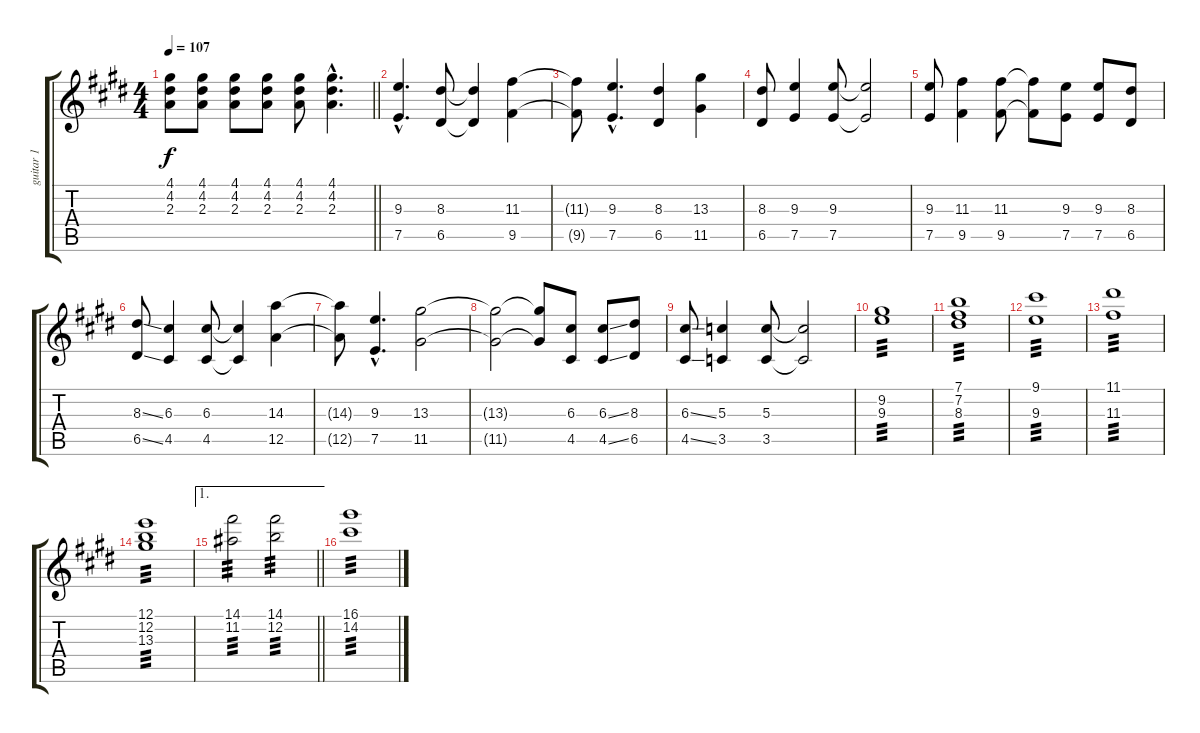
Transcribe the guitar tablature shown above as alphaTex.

\track ("guitar 1" "guitar 1") {instrument electricguitarjazz}
\staff {score tabs}
\tuning (E4 B3 G3 D3 A2 E2) {hide}
\ts (4 4)
\tempo 107
\clef g2
\barLineRight lightlight
\ks e
(4.1 4.2 2.3).8{dy f} (4.1 4.2 2.3).8 (4.1 4.2 2.3).8 (4.1 4.2 2.3).8 (4.1 4.2 2.3).8 (4.1{hac} 4.2{hac} 2.3{hac}).4{d} |
(9.3{hac} 7.5{hac}).4{d} (8.3 6.5).8 (8.3{t} 6.5{t}).4 (11.3 9.5).4 |
(11.3{t} 9.5{t}).8 (9.3{hac} 7.5{hac}).4{d} (8.3 6.5).4 (13.3 11.5).4 |
(8.3 6.5).8 (9.3 7.5).4 (9.3 7.5).8 (9.3{t} 7.5{t}).2 |
(9.3 7.5).8 (11.3 9.5).4 (11.3 9.5).8 (11.3{t} 9.5{t}).8 (9.3 7.5).8 (9.3 7.5).8 (8.3 6.5).8 |
(8.3{ss} 6.5{ss}).8 (6.3 4.5).4 (6.3 4.5).8 (6.3{t} 4.5{t}).4 (14.3 12.5).4 |
(14.3{t} 12.5{t}).8 (9.3{hac} 7.5{hac}).4{d} (13.3 11.5).2 |
(13.3{t} 11.5{t}).2 (13.3{t} 11.5{t}).8 (6.3 4.5).8 (6.3{ss} 4.5{ss}).8 (8.3 6.5).8 |
(6.3{ss} 4.5{ss}).8 (5.3 3.5).4 (5.3 3.5).8 (5.3{t} 3.5{t}).2 |
(9.2 9.3).1{tp 3} |
(7.1 7.2 8.3).1{tp 3} |
(9.1 9.3).1{tp 3} |
(11.1 11.3).1{tp 3} |
(12.1 12.2 13.3).1{tp 3} |
\ae 1
\barLineRight lightlight
(14.1 11.2).2{tp 3} (14.1 12.2).2{tp 3} |
(16.1 14.2).1{tp 3}
